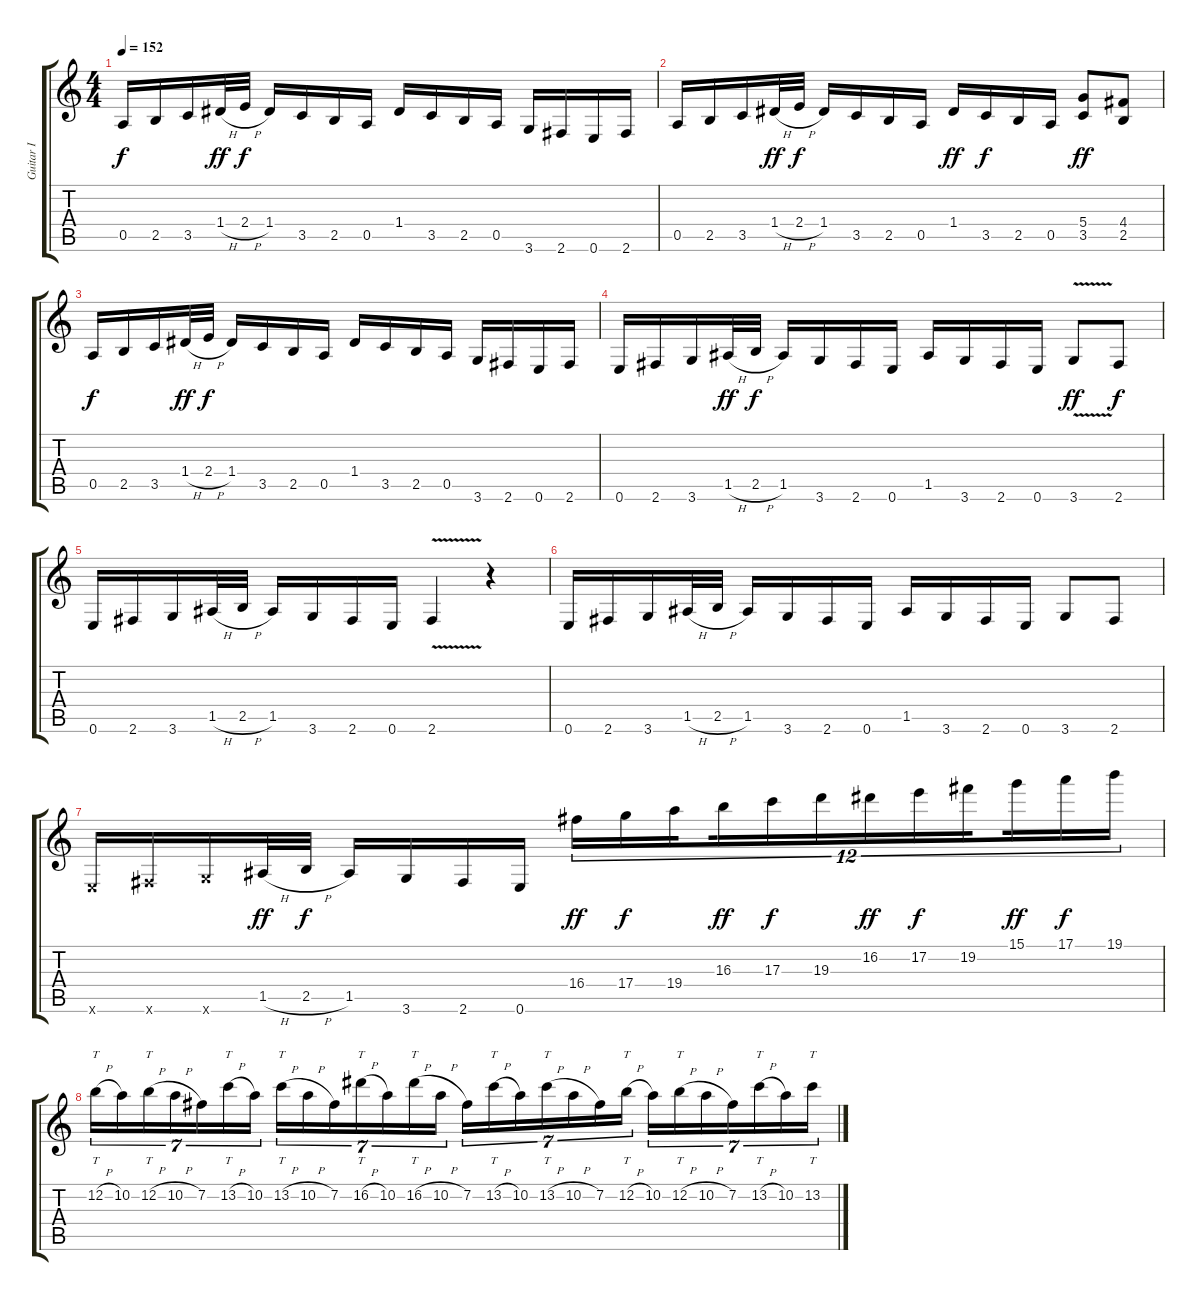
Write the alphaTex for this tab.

\track ("Guitar I" "Guitar I") {instrument overdrivenguitar}
\staff {score tabs}
\tuning (E4 B3 G3 D3 A2 E2) {hide}
\ts (4 4)
\tempo 152
\clef g2
\ks c
0.5.16{dy f} 2.5.16 3.5.16 1.4{h}.32{dy ff} 2.4{h}.32{dy f} 1.4.16 3.5.16 2.5.16 0.5.16 1.4.16 3.5.16 2.5.16 0.5.16 3.6.16 2.6.16 0.6.16 2.6.16 |
0.5.16 2.5.16 3.5.16 1.4{h}.32{dy ff} 2.4{h}.32{dy f} 1.4.16 3.5.16 2.5.16 0.5.16 1.4.16{dy ff} 3.5.16{dy f} 2.5.16 0.5.16 (5.4 3.5).8{dy ff} (4.4 2.5).8 |
0.5.16{dy f} 2.5.16 3.5.16 1.4{h}.32{dy ff} 2.4{h}.32{dy f} 1.4.16 3.5.16 2.5.16 0.5.16 1.4.16 3.5.16 2.5.16 0.5.16 3.6.16 2.6.16 0.6.16 2.6.16 |
0.6.16 2.6.16 3.6.16 1.5{h}.32{dy ff} 2.5{h}.32{dy f} 1.5.16 3.6.16 2.6.16 0.6.16 1.5.16 3.6.16 2.6.16 0.6.16 3.6{v}.8{dy ff} 2.6.8{dy f} |
0.6.16 2.6.16 3.6.16 1.5{h}.32 2.5{h}.32 1.5.16 3.6.16 2.6.16 0.6.16 2.6{v}.4 r.4 |
0.6.16 2.6.16 3.6.16 1.5{h}.32 2.5{h}.32 1.5.16 3.6.16 2.6.16 0.6.16 1.5.16 3.6.16 2.6.16 0.6.16 3.6.8 2.6.8 |
0.6{x}.16 2.6{x}.16 3.6{x}.16 1.5{h}.32{dy ff} 2.5{h}.32{dy f} 1.5.16 3.6.16 2.6.16 0.6.16 16.4.16{tu (12 8) dy ff} 17.4.16{tu (12 8) dy f} 19.4.16{tu (12 8) beam splitsecondary} 16.3.16{tu (12 8) dy ff} 17.3.16{tu (12 8) dy f} 19.3.16{tu (12 8)} 16.2.16{tu (12 8) dy ff} 17.2.16{tu (12 8) dy f} 19.2.16{tu (12 8) beam splitsecondary} 15.1.16{tu (12 8) dy ff} 17.1.16{tu (12 8) dy f} 19.1.16{tu (12 8)} |
12.2{h}.16{tt tu (7 4)} 10.2.16{tu (7 4)} 12.2{h}.16{tt tu (7 4)} 10.2{h}.16{tu (7 4)} 7.2.16{tu (7 4)} 13.2{h}.16{tt tu (7 4)} 10.2.16{tu (7 4)} 13.2{h}.16{tt tu (7 4)} 10.2{h}.16{tu (7 4)} 7.2.16{tu (7 4)} 16.2{h}.16{tt tu (7 4)} 10.2.16{tu (7 4)} 16.2{h}.16{tt tu (7 4)} 10.2{h}.16{tu (7 4)} 7.2.16{tu (7 4)} 13.2{h}.16{tt tu (7 4)} 10.2.16{tu (7 4)} 13.2{h}.16{tt tu (7 4)} 10.2{h}.16{tu (7 4)} 7.2.16{tu (7 4)} 12.2{h}.16{tt tu (7 4)} 10.2.16{tu (7 4)} 12.2{h}.16{tt tu (7 4)} 10.2{h}.16{tu (7 4)} 7.2.16{tu (7 4)} 13.2{h}.16{tt tu (7 4)} 10.2.16{tu (7 4)} 13.2{h}.16{tt tu (7 4)}
